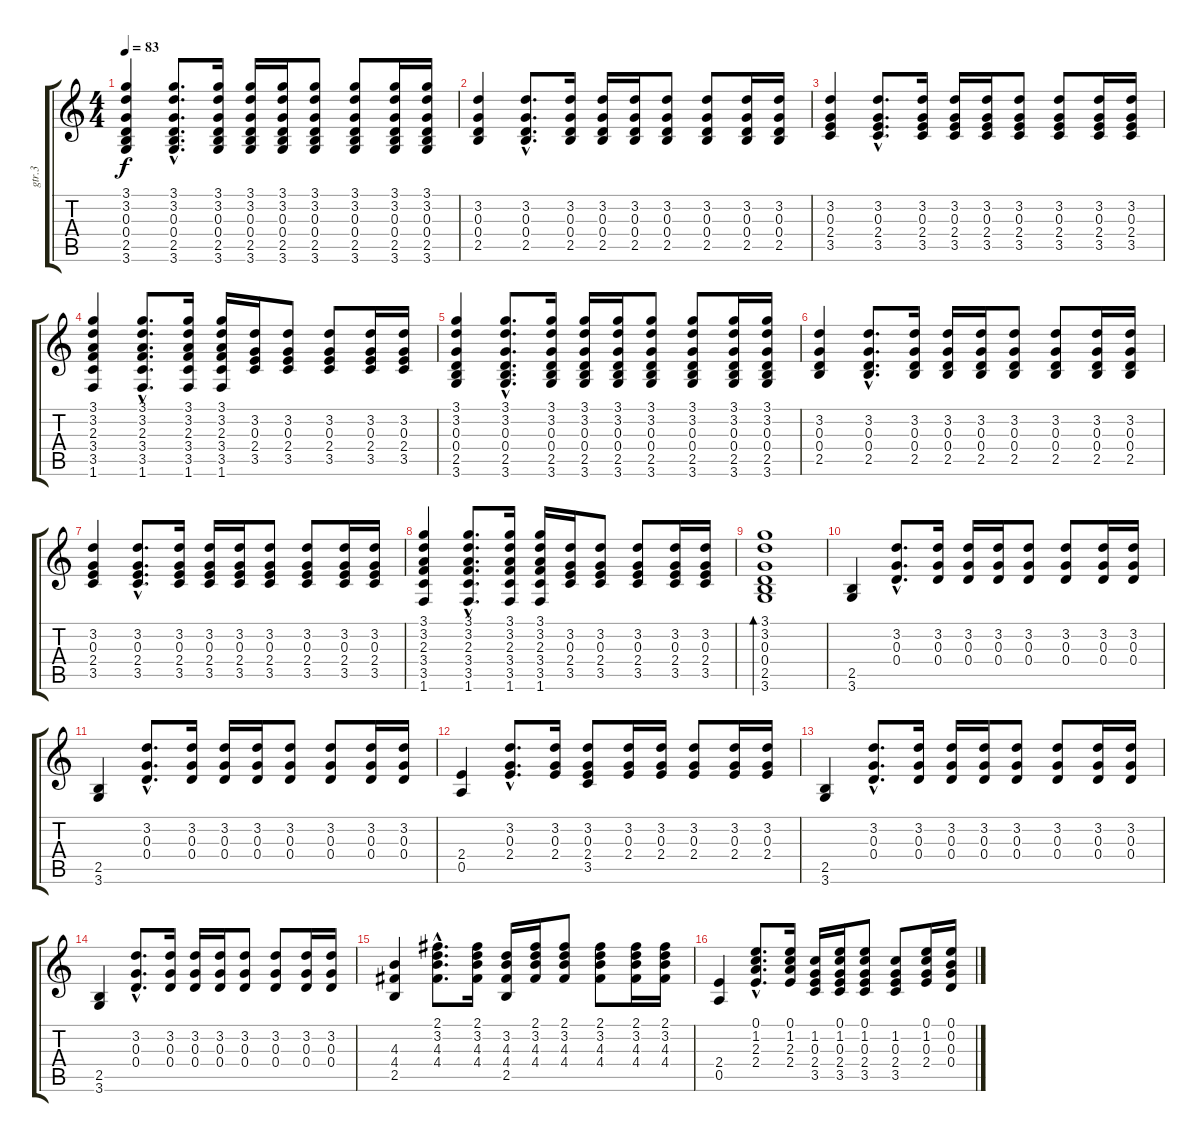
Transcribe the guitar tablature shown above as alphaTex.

\track ("gtr.3" "gtr.3") {instrument acousticguitarsteel}
\staff {score tabs}
\tuning (E4 B3 G3 D3 A2 E2) {hide}
\ts (4 4)
\tempo 83
\clef g2
\ks c
(3.1 3.2 0.3 0.4 2.5 3.6).4{dy f} (3.1{hac} 3.2{hac} 0.3{hac} 0.4{hac} 2.5{hac} 3.6{hac}).8{d} (3.1 3.2 0.3 0.4 2.5 3.6).16 (3.1 3.2 0.3 0.4 2.5 3.6).16 (3.1 3.2 0.3 0.4 2.5 3.6).16 (3.1 3.2 0.3 0.4 2.5 3.6).8 (3.1 3.2 0.3 0.4 2.5 3.6).8 (3.1 3.2 0.3 0.4 2.5 3.6).16 (3.1 3.2 0.3 0.4 2.5 3.6).16 |
(3.2 0.3 0.4 2.5).4 (3.2{hac} 0.3{hac} 0.4{hac} 2.5{hac}).8{d} (3.2 0.3 0.4 2.5).16 (3.2 0.3 0.4 2.5).16 (3.2 0.3 0.4 2.5).16 (3.2 0.3 0.4 2.5).8 (3.2 0.3 0.4 2.5).8 (3.2 0.3 0.4 2.5).16 (3.2 0.3 0.4 2.5).16 |
(3.2 0.3 2.4 3.5).4 (3.2{hac} 0.3{hac} 2.4{hac} 3.5{hac}).8{d} (3.2 0.3 2.4 3.5).16 (3.2 0.3 2.4 3.5).16 (3.2 0.3 2.4 3.5).16 (3.2 0.3 2.4 3.5).8 (3.2 0.3 2.4 3.5).8 (3.2 0.3 2.4 3.5).16 (3.2 0.3 2.4 3.5).16 |
(3.1 3.2 2.3 3.4 3.5 1.6).4 (3.1{hac} 3.2{hac} 2.3{hac} 3.4{hac} 3.5{hac} 1.6{hac}).8{d} (3.1 3.2 2.3 3.4 3.5 1.6).16 (3.1 3.2 2.3 3.4 3.5 1.6).16 (3.2 0.3 2.4 3.5).16 (3.2 0.3 2.4 3.5).8 (3.2 0.3 2.4 3.5).8 (3.2 0.3 2.4 3.5).16 (3.2 0.3 2.4 3.5).16 |
(3.1 3.2 0.3 0.4 2.5 3.6).4 (3.1{hac} 3.2{hac} 0.3{hac} 0.4{hac} 2.5{hac} 3.6{hac}).8{d} (3.1 3.2 0.3 0.4 2.5 3.6).16 (3.1 3.2 0.3 0.4 2.5 3.6).16 (3.1 3.2 0.3 0.4 2.5 3.6).16 (3.1 3.2 0.3 0.4 2.5 3.6).8 (3.1 3.2 0.3 0.4 2.5 3.6).8 (3.1 3.2 0.3 0.4 2.5 3.6).16 (3.1 3.2 0.3 0.4 2.5 3.6).16 |
(3.2 0.3 0.4 2.5).4 (3.2{hac} 0.3{hac} 0.4{hac} 2.5{hac}).8{d} (3.2 0.3 0.4 2.5).16 (3.2 0.3 0.4 2.5).16 (3.2 0.3 0.4 2.5).16 (3.2 0.3 0.4 2.5).8 (3.2 0.3 0.4 2.5).8 (3.2 0.3 0.4 2.5).16 (3.2 0.3 0.4 2.5).16 |
(3.2 0.3 2.4 3.5).4 (3.2{hac} 0.3{hac} 2.4{hac} 3.5{hac}).8{d} (3.2 0.3 2.4 3.5).16 (3.2 0.3 2.4 3.5).16 (3.2 0.3 2.4 3.5).16 (3.2 0.3 2.4 3.5).8 (3.2 0.3 2.4 3.5).8 (3.2 0.3 2.4 3.5).16 (3.2 0.3 2.4 3.5).16 |
(3.1 3.2 2.3 3.4 3.5 1.6).4 (3.1{hac} 3.2{hac} 2.3{hac} 3.4{hac} 3.5{hac} 1.6{hac}).8{d} (3.1 3.2 2.3 3.4 3.5 1.6).16 (3.1 3.2 2.3 3.4 3.5 1.6).16 (3.2 0.3 2.4 3.5).16 (3.2 0.3 2.4 3.5).8 (3.2 0.3 2.4 3.5).8 (3.2 0.3 2.4 3.5).16 (3.2 0.3 2.4 3.5).16 |
(3.1 3.2 0.3 0.4 2.5 3.6).1{bd 60} |
(2.5 3.6).4 (3.2{hac} 0.3{hac} 0.4{hac}).8{d} (3.2 0.3 0.4).16 (3.2 0.3 0.4).16 (3.2 0.3 0.4).16 (3.2 0.3 0.4).8 (3.2 0.3 0.4).8 (3.2 0.3 0.4).16 (3.2 0.3 0.4).16 |
(2.5 3.6).4 (3.2{hac} 0.3{hac} 0.4{hac}).8{d} (3.2 0.3 0.4).16 (3.2 0.3 0.4).16 (3.2 0.3 0.4).16 (3.2 0.3 0.4).8 (3.2 0.3 0.4).8 (3.2 0.3 0.4).16 (3.2 0.3 0.4).16 |
(2.4 0.5).4 (3.2{hac} 0.3{hac} 2.4{hac}).8{d} (3.2 0.3 2.4).16 (3.2 0.3 2.4 3.5).8 (3.2 0.3 2.4).16 (3.2 0.3 2.4).16 (3.2 0.3 2.4).8 (3.2 0.3 2.4).16 (3.2 0.3 2.4).16 |
(2.5 3.6).4 (3.2{hac} 0.3{hac} 0.4{hac}).8{d} (3.2 0.3 0.4).16 (3.2 0.3 0.4).16 (3.2 0.3 0.4).16 (3.2 0.3 0.4).8 (3.2 0.3 0.4).8 (3.2 0.3 0.4).16 (3.2 0.3 0.4).16 |
(2.5 3.6).4 (3.2{hac} 0.3{hac} 0.4{hac}).8{d} (3.2 0.3 0.4).16 (3.2 0.3 0.4).16 (3.2 0.3 0.4).16 (3.2 0.3 0.4).8 (3.2 0.3 0.4).8 (3.2 0.3 0.4).16 (3.2 0.3 0.4).16 |
(4.3 4.4 2.5).4 (2.1{hac} 3.2{hac} 4.3{hac} 4.4{hac}).8{d} (2.1 3.2 4.3 4.4).16 (3.2 4.3 4.4 2.5).16 (2.1 3.2 4.3 4.4).16 (2.1 3.2 4.3 4.4).8 (2.1 3.2 4.3 4.4).8 (2.1 3.2 4.3 4.4).16 (2.1 3.2 4.3 4.4).16 |
(2.4 0.5).4 (0.1{hac} 1.2{hac} 2.3{hac} 2.4{hac}).8{d} (0.1 1.2 2.3 2.4).16 (1.2 0.3 2.4 3.5).16 (0.1 1.2 0.3 2.4 3.5).16 (0.1 1.2 0.3 2.4 3.5).8 (1.2 0.3 2.4 3.5).8 (0.1 1.2 0.3 2.4).16 (0.1 0.2 0.3 0.4).16
